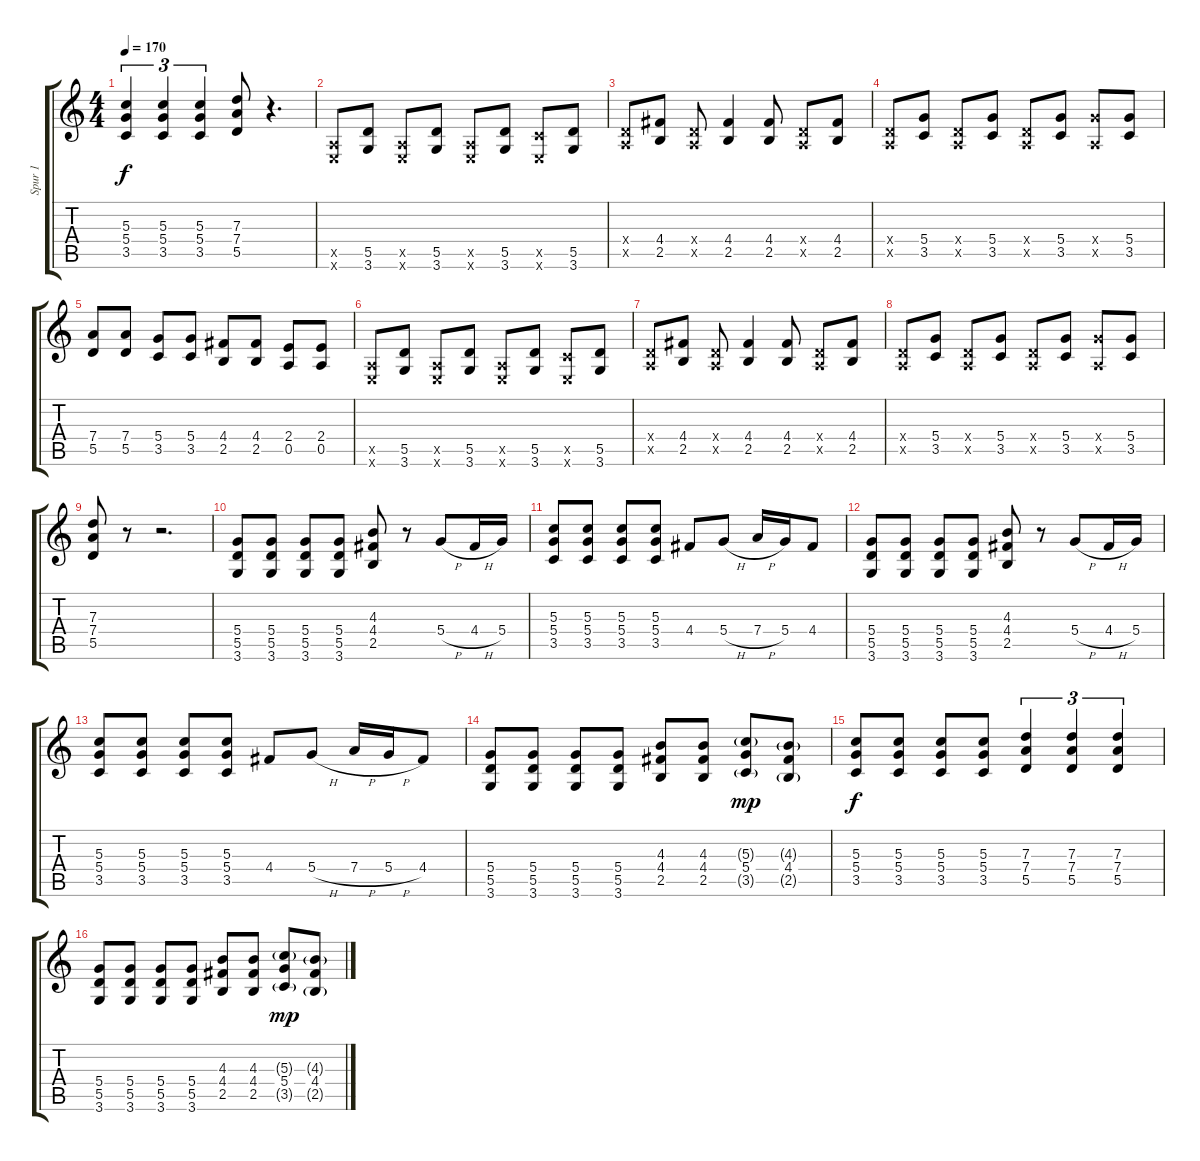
\track ("Spur 1" "Spur 1") {instrument overdrivenguitar}
\staff {score tabs}
\tuning (E4 B3 G3 D3 A2 E2) {hide}
\ts (4 4)
\tempo 170
\clef g2
\ks c
(5.3 5.4 3.5).4{tu (3 2) dy f} (5.3 5.4 3.5).4{tu (3 2)} (5.3 5.4 3.5).4{tu (3 2)} (7.3 7.4 5.5).8 r.4{d} |
(0.5{x} 0.6{x}).8 (5.5 3.6).8 (0.5{x} 0.6{x}).8 (5.5 3.6).8 (0.5{x} 0.6{x}).8 (5.5 3.6).8 (3.5{x} 0.6{x}).8 (5.5 3.6).8 |
(0.4{x} 0.5{x}).8 (4.4 2.5).8 (0.4{x} 0.5{x}).8 (4.4 2.5).4 (4.4 2.5).8 (0.4{x} 0.5{x}).8 (4.4 2.5).8 |
(0.4{x} 0.5{x}).8 (5.4 3.5).8 (0.4{x} 0.5{x}).8 (5.4 3.5).8 (0.4{x} 0.5{x}).8 (5.4 3.5).8 (5.4{x} 0.5{x}).8 (5.4 3.5).8 |
(7.4 5.5).8 (7.4 5.5).8 (5.4 3.5).8 (5.4 3.5).8 (4.4 2.5).8 (4.4 2.5).8 (2.4 0.5).8 (2.4 0.5).8 |
(0.5{x} 0.6{x}).8 (5.5 3.6).8 (0.5{x} 0.6{x}).8 (5.5 3.6).8 (0.5{x} 0.6{x}).8 (5.5 3.6).8 (3.5{x} 0.6{x}).8 (5.5 3.6).8 |
(0.4{x} 0.5{x}).8 (4.4 2.5).8 (0.4{x} 0.5{x}).8 (4.4 2.5).4 (4.4 2.5).8 (0.4{x} 0.5{x}).8 (4.4 2.5).8 |
(0.4{x} 0.5{x}).8 (5.4 3.5).8 (0.4{x} 0.5{x}).8 (5.4 3.5).8 (0.4{x} 0.5{x}).8 (5.4 3.5).8 (5.4{x} 0.5{x}).8 (5.4 3.5).8 |
(7.3 7.4 5.5).8 r.8 r.2{d} |
(5.4 5.5 3.6).8 (5.4 5.5 3.6).8 (5.4 5.5 3.6).8 (5.4 5.5 3.6).8 (4.3 4.4 2.5).8 r.8 5.4{h}.8 4.4{h}.16 5.4.16 |
(5.3 5.4 3.5).8 (5.3 5.4 3.5).8 (5.3 5.4 3.5).8 (5.3 5.4 3.5).8 4.4.8 5.4{h}.8 7.4{h}.16 5.4.16 4.4.8 |
(5.4 5.5 3.6).8 (5.4 5.5 3.6).8 (5.4 5.5 3.6).8 (5.4 5.5 3.6).8 (4.3 4.4 2.5).8 r.8 5.4{h}.8 4.4{h}.16 5.4.16 |
(5.3 5.4 3.5).8 (5.3 5.4 3.5).8 (5.3 5.4 3.5).8 (5.3 5.4 3.5).8 4.4.8 5.4{h}.8 7.4{h}.16 5.4{h}.16 4.4.8 |
(5.4 5.5 3.6).8 (5.4 5.5 3.6).8 (5.4 5.5 3.6).8 (5.4 5.5 3.6).8 (4.3 4.4 2.5).8 (4.3 4.4 2.5).8 (5.3{g} 5.4 3.5{g}).8{dy mp} (4.3{g} 4.4 2.5{g}).8 |
(5.3 5.4 3.5).8{dy f} (5.3 5.4 3.5).8 (5.3 5.4 3.5).8 (5.3 5.4 3.5).8 (7.3 7.4 5.5).4{tu (3 2)} (7.3 7.4 5.5).4{tu (3 2)} (7.3 7.4 5.5).4{tu (3 2)} |
(5.4 5.5 3.6).8 (5.4 5.5 3.6).8 (5.4 5.5 3.6).8 (5.4 5.5 3.6).8 (4.3 4.4 2.5).8 (4.3 4.4 2.5).8 (5.3{g} 5.4 3.5{g}).8{dy mp} (4.3{g} 4.4 2.5{g}).8
